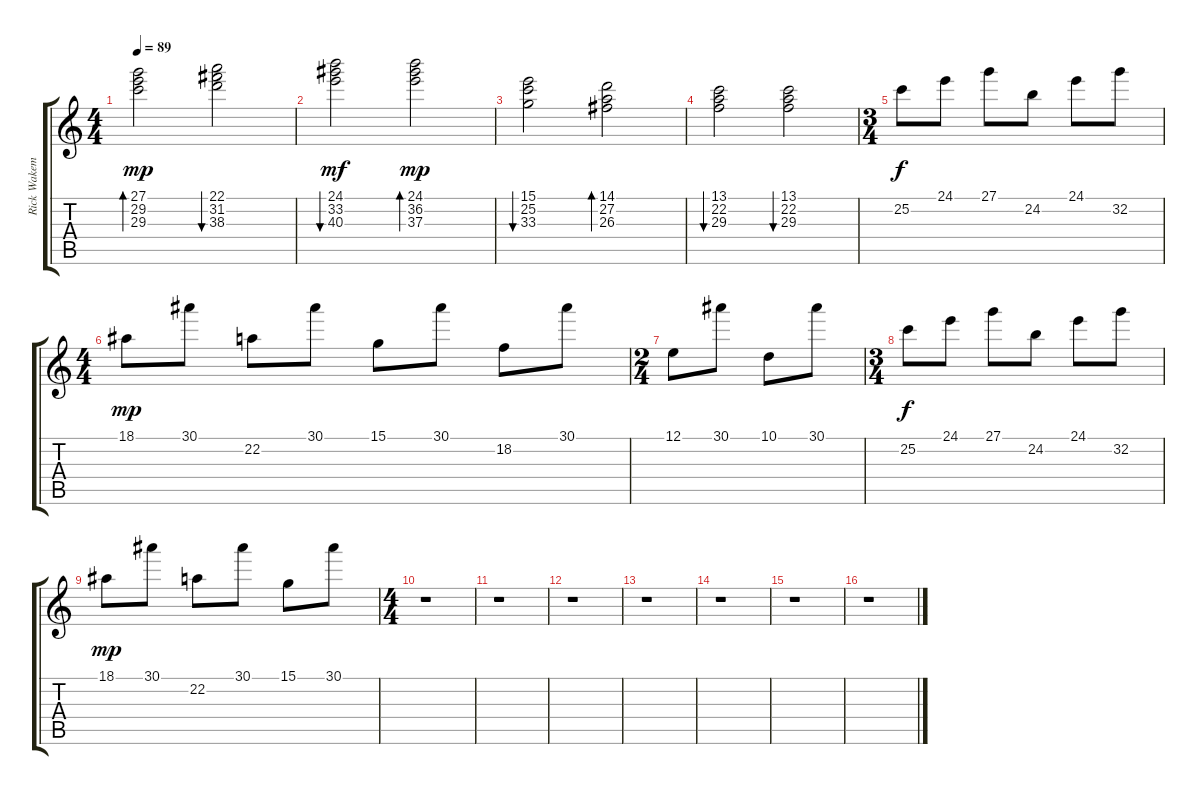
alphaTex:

\track ("Rick Wakeman- PolyMoog" "Rick Wakem") {instrument pad3polysynth}
\staff {score tabs}
\tuning (E4 B3 G3 D3 A2 E2) {hide}
\ts (4 4)
\tempo 89
\clef g2
\ks c
(27.1 29.2 29.3).2{bd 480 dy mp} (22.1 31.2 38.3).2{bu 480} |
(24.1 33.2 40.3).2{bu 480 dy mf} (24.1 36.2 37.3).2{bd 480 dy mp} |
(15.1 25.2 33.3).2{bu 480} (14.1 27.2 26.3).2{bd 480} |
(13.1 22.2 29.3).2{bu 480} (13.1 22.2 29.3).2{bu 480} |
\ts (3 4)
25.2.8{dy f} 24.1.8 27.1.8 24.2.8 24.1.8 32.2.8 |
\ts (4 4)
18.1.8{dy mp} 30.1.8 22.2.8 30.1.8 15.1.8 30.1.8 18.2.8 30.1.8 |
\ts (2 4)
12.1.8 30.1.8 10.1.8 30.1.8 |
\ts (3 4)
25.2.8{dy f} 24.1.8 27.1.8 24.2.8 24.1.8 32.2.8 |
18.1.8{dy mp} 30.1.8 22.2.8 30.1.8 15.1.8 30.1.8 |
\ts (4 4)
r.1 |
r.1 |
r.1 |
r.1 |
r.1 |
r.1 |
r.1
